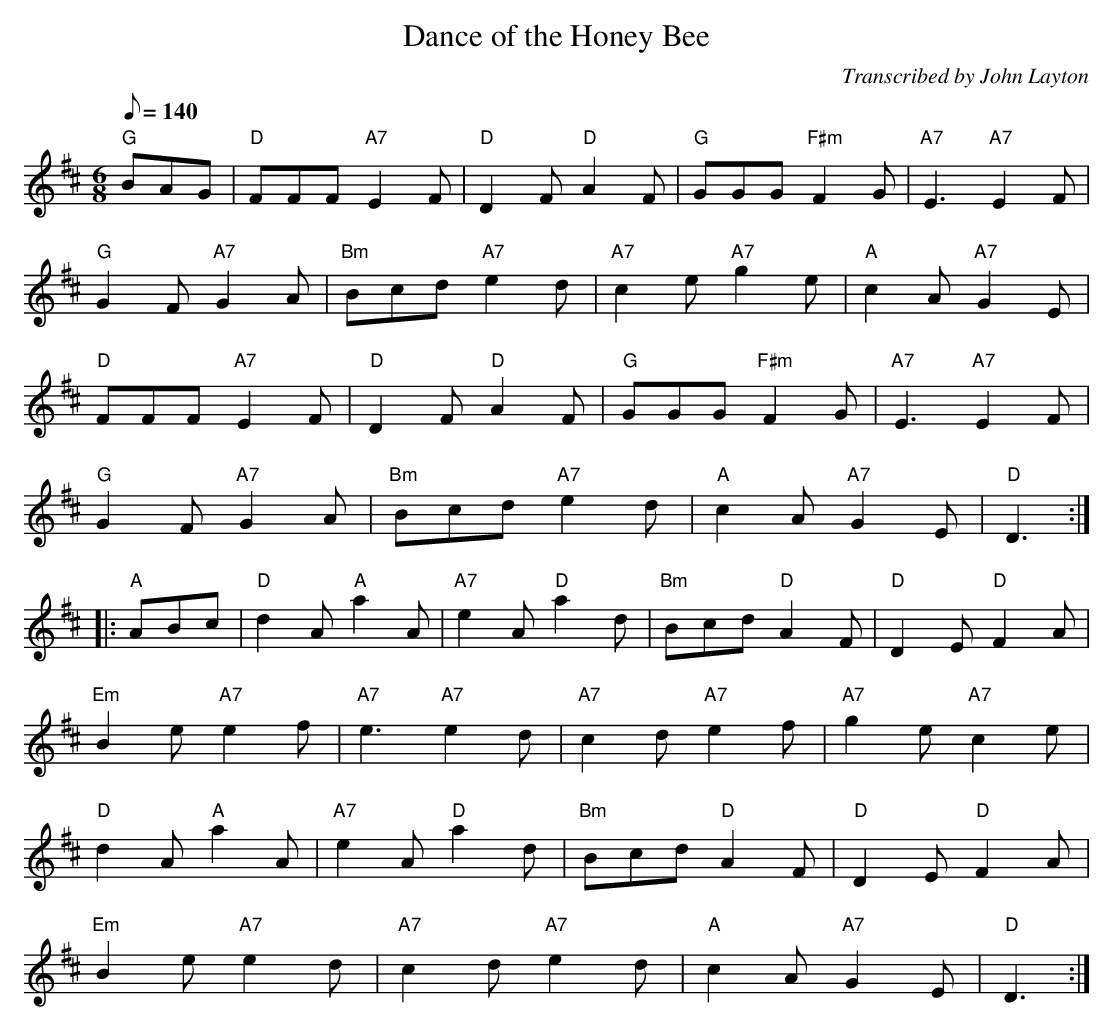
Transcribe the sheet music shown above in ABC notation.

X:1
T:Dance of the Honey Bee
M:6/8
L:1/8
Q:140
C:Transcribed by John Layton
K:DMaj
"G"BAG|"D"FFF "A7"E2 F|"D"D2 F"D"A2 F|"G"GGG "F#m"F2 G|"A7"E3 "A7"E2F|!
"G"G2 F"A7"G2 A|"Bm"Bcd "A7"e2 d|"A7"c2 e"A7"g2 e|"A"c2 A"A7"G2 E|!
"D"FFF "A7"E2 F|"D"D2 F"D"A2 F|"G"GGG "F#m"F2 G|"A7"E3 "A7"E2 F|!
"G"G2 F"A7"G2 A|"Bm"Bcd "A7"e2 d|"A"c2 A"A7"G2 E|"D"D3:|!
|:"A"ABc|"D"d2 A"A"a2 A|"A7"e2 A"D"a2 d|"Bm"Bcd "D"A2 F|"D"D2 E"D"F2 A|!
"Em"B2 e"A7"e2 f|"A7"e3 "A7"e2 d|"A7"c2 d"A7"e2 f|"A7"g2 e"A7"c2 e|!
"D"d2 A"A"a2 A|"A7"e2 A"D"a2 d|"Bm"Bcd "D"A2 F|"D"D2 E"D"F2 A|!
"Em"B2 e"A7"e2 d|"A7"c2 d"A7"e2 d|"A"c2 A"A7"G2 E|"D"D3:|!
